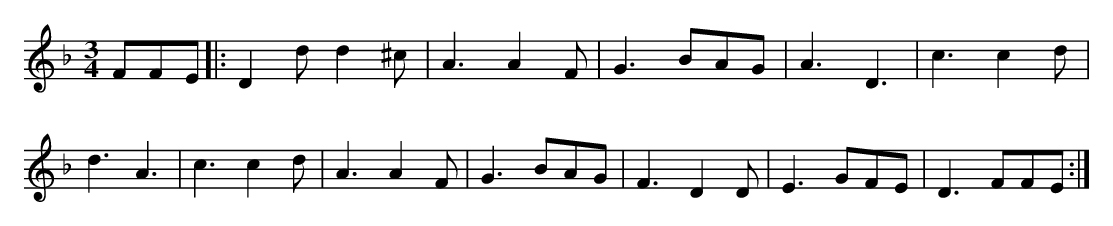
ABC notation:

X:1
M:3/4
K:Dmin
FFE|:D2dd2^c|A3A2F|G3 BAG|A3D3|c3c2d|
d3A3|c3c2d|A3A2F|G3BAG|F3D2D|E3GFE|D3FFE:|
